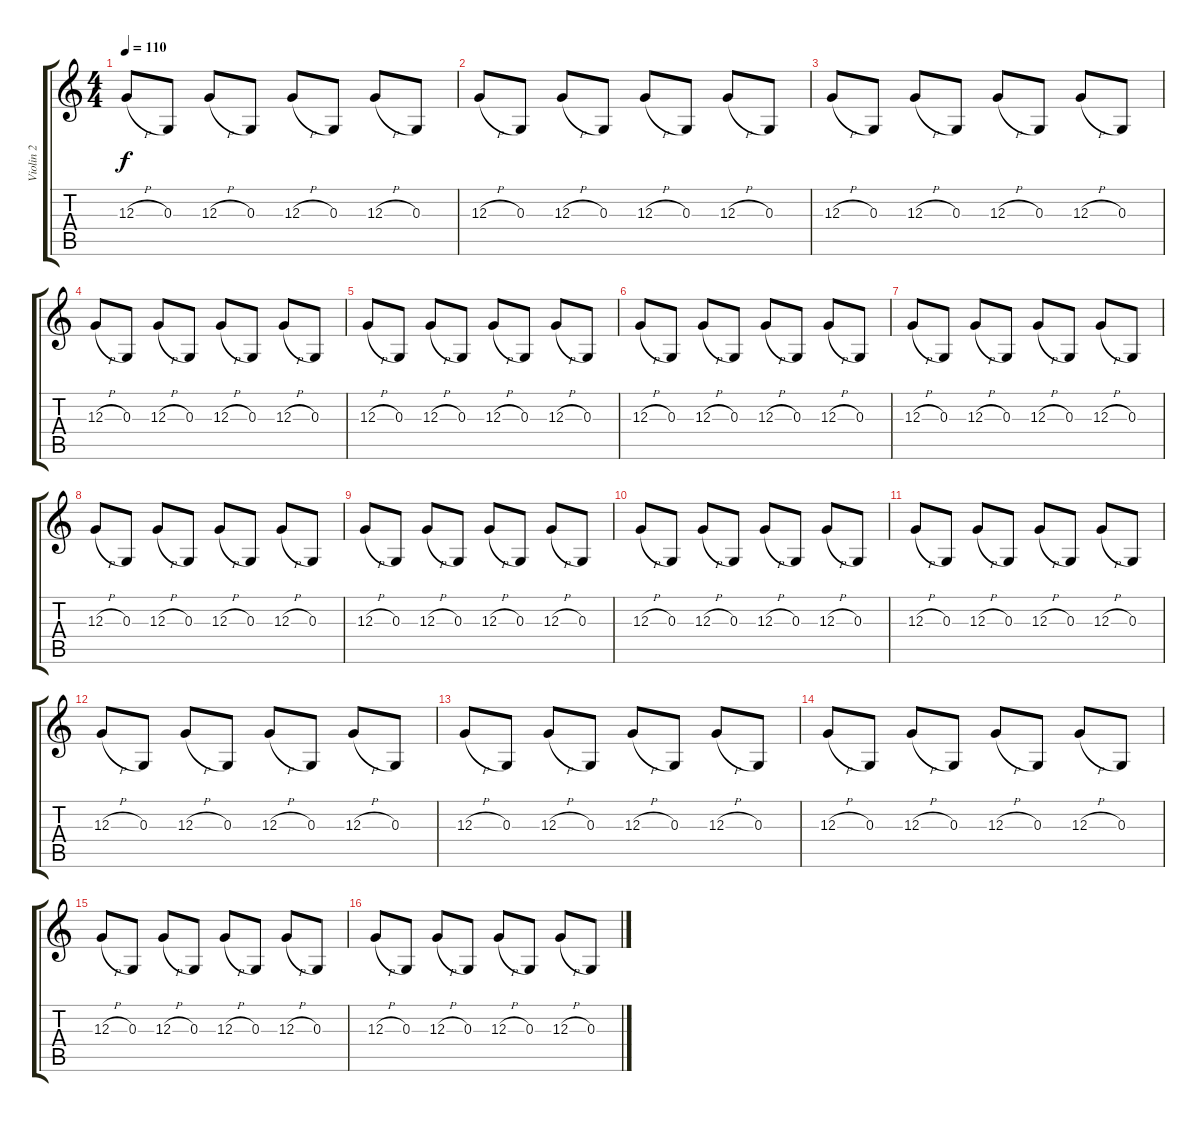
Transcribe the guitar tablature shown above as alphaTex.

\track ("Violin 2" "Violin 2") {instrument violin}
\staff {score tabs}
\tuning (E4 B3 G3 D3 A2 E2) {hide}
\ts (4 4)
\tempo 110
\clef g2
\ks c
12.3{h}.8{dy f} 0.3.8 12.3{h}.8 0.3.8 12.3{h}.8 0.3.8 12.3{h}.8 0.3.8 |
12.3{h}.8 0.3.8 12.3{h}.8 0.3.8 12.3{h}.8 0.3.8 12.3{h}.8 0.3.8 |
12.3{h}.8 0.3.8{volume 2} 12.3{h}.8 0.3.8 12.3{h}.8 0.3.8 12.3{h}.8 0.3.8 |
12.3{h}.8 0.3.8 12.3{h}.8 0.3.8 12.3{h}.8 0.3.8 12.3{h}.8 0.3.8 |
12.3{h}.8 0.3.8 12.3{h}.8 0.3.8 12.3{h}.8 0.3.8 12.3{h}.8 0.3.8 |
12.3{h}.8 0.3.8 12.3{h}.8 0.3.8 12.3{h}.8 0.3.8 12.3{h}.8 0.3.8 |
12.3{h}.8 0.3.8 12.3{h}.8 0.3.8 12.3{h}.8 0.3.8 12.3{h}.8 0.3.8 |
12.3{h}.8 0.3.8 12.3{h}.8 0.3.8 12.3{h}.8 0.3.8 12.3{h}.8 0.3.8 |
12.3{h}.8 0.3.8 12.3{h}.8 0.3.8 12.3{h}.8 0.3.8 12.3{h}.8 0.3.8 |
12.3{h}.8 0.3.8 12.3{h}.8 0.3.8 12.3{h}.8 0.3.8 12.3{h}.8 0.3.8 |
12.3{h}.8 0.3.8 12.3{h}.8 0.3.8 12.3{h}.8 0.3.8 12.3{h}.8 0.3.8 |
12.3{h}.8 0.3.8 12.3{h}.8 0.3.8 12.3{h}.8 0.3.8 12.3{h}.8 0.3.8 |
12.3{h}.8 0.3.8 12.3{h}.8 0.3.8 12.3{h}.8 0.3.8 12.3{h}.8 0.3.8 |
12.3{h}.8 0.3.8 12.3{h}.8 0.3.8 12.3{h}.8 0.3.8 12.3{h}.8 0.3.8 |
12.3{h}.8 0.3.8 12.3{h}.8 0.3.8 12.3{h}.8 0.3.8 12.3{h}.8 0.3.8 |
12.3{h}.8 0.3.8 12.3{h}.8 0.3.8 12.3{h}.8 0.3.8 12.3{h}.8 0.3.8
